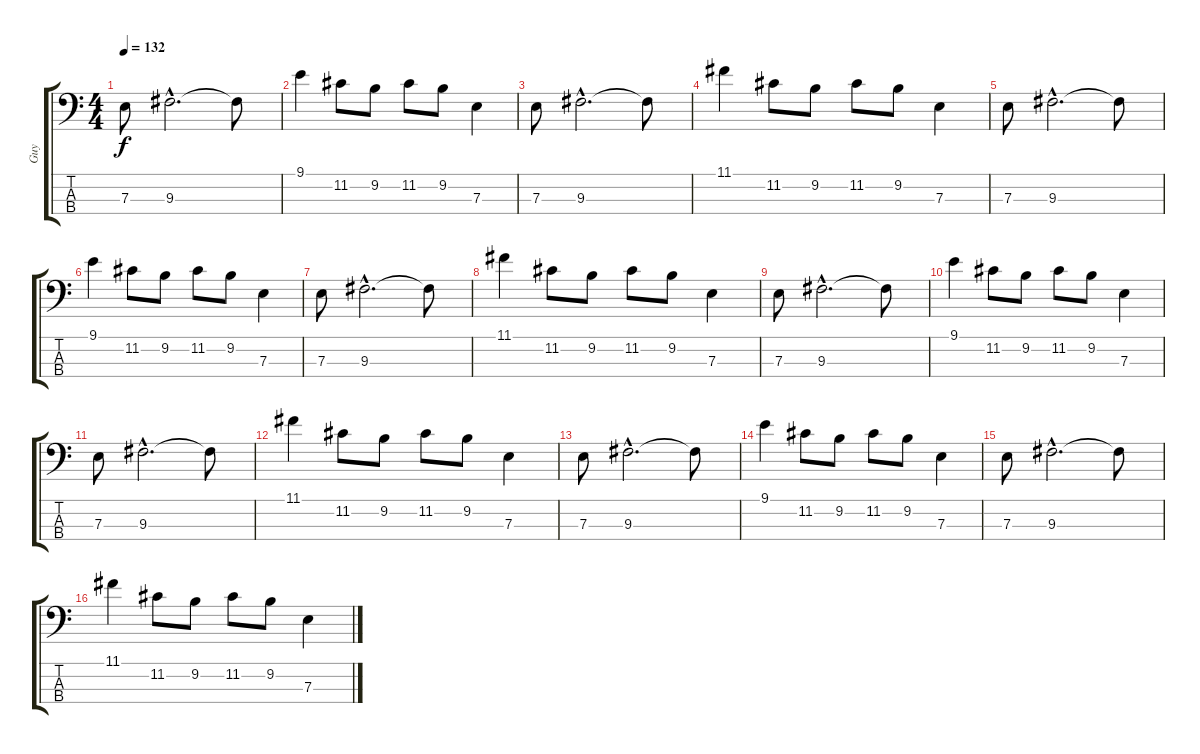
\track ("Guy" "Guy") {instrument electricbassfinger}
\staff {score tabs}
\tuning (G2 D2 A1 E1) {hide}
\ts (4 4)
\tempo 132
\clef f4
\ks c
7.3.8{dy f} 9.3{hac}.2{d} 9.3{t}.8 |
9.1.4 11.2.8 9.2.8 11.2.8 9.2.8 7.3.4 |
7.3.8 9.3{hac}.2{d} 9.3{t}.8 |
11.1.4 11.2.8 9.2.8 11.2.8 9.2.8 7.3.4 |
7.3.8 9.3{hac}.2{d} 9.3{t}.8 |
9.1.4 11.2.8 9.2.8 11.2.8 9.2.8 7.3.4 |
7.3.8 9.3{hac}.2{d} 9.3{t}.8 |
11.1.4 11.2.8 9.2.8 11.2.8 9.2.8 7.3.4 |
7.3.8 9.3{hac}.2{d} 9.3{t}.8 |
9.1.4 11.2.8 9.2.8 11.2.8 9.2.8 7.3.4 |
7.3.8 9.3{hac}.2{d} 9.3{t}.8 |
11.1.4 11.2.8 9.2.8 11.2.8 9.2.8 7.3.4 |
7.3.8 9.3{hac}.2{d} 9.3{t}.8 |
9.1.4 11.2.8 9.2.8 11.2.8 9.2.8 7.3.4 |
7.3.8 9.3{hac}.2{d} 9.3{t}.8 |
11.1.4 11.2.8 9.2.8 11.2.8 9.2.8 7.3.4
